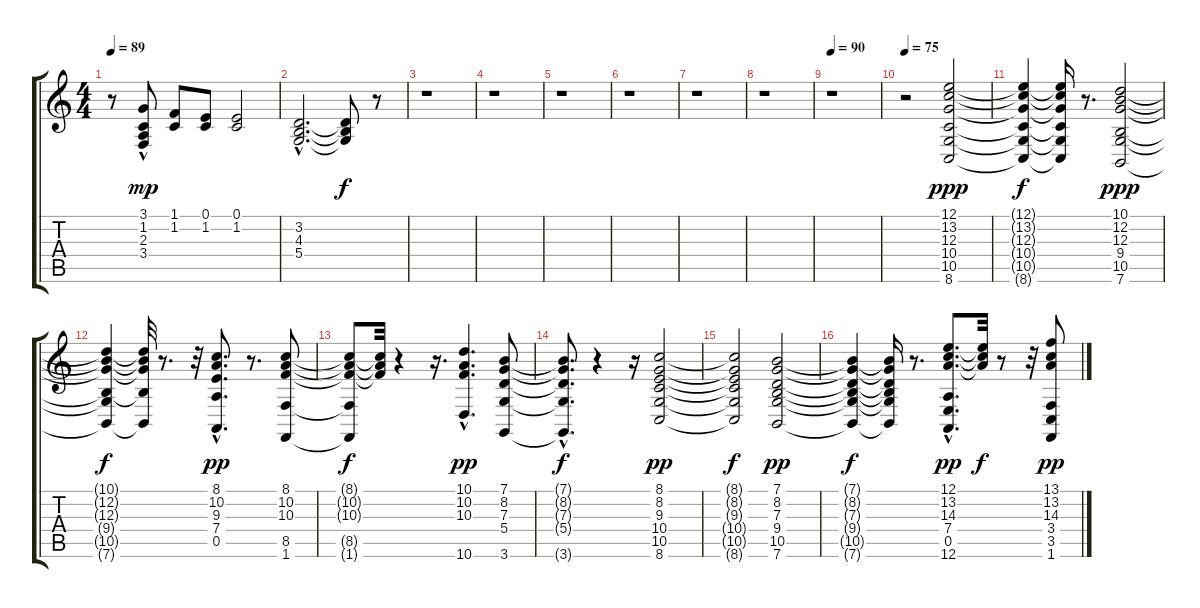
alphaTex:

\track "" {instrument brightacousticpiano}
\staff {score tabs}
\tuning (E4 B3 G3 D3 A2 E2) {hide}
\ts (4 4)
\tempo 89
\clef g2
\ks c
r.8{dy fff} (3.1 1.2 2.3 3.4{hac}).8{dy mp} (1.1 1.2).8 (0.1 1.2).8 (0.1 1.2).2 |
(3.2{hac} 4.3{hac} 5.4{hac}).2{d} (3.2{t} 4.3{t} 5.4{t}).8{dy f} r.8 |
r.1 |
r.1 |
r.1 |
r.1 |
r.1 |
r.1 |
\tempo 90
r.1 |
\tempo 75
r.2 (12.1 13.2 12.3 10.4 10.5 8.6).2{dy ppp} |
(12.1{t} 13.2{t} 12.3{t} 10.4{t} 10.5{t} 8.6{t}).4{dy f} (12.1{t} 13.2{t} 12.3{t} 10.4{t} 10.5{t} 8.6{t}).16 r.8{d} (10.1 12.2 12.3 9.4 10.5 7.6).2{dy ppp} |
(10.1{t} 12.2{t} 12.3{t} 9.4{t} 10.5{t} 7.6{t}).4{dy f} (10.1{t} 12.2{t} 12.3{t} 9.4{t} 7.6{t}).32 r.8{d} r.32 (8.1{hac} 10.2{hac} 9.3{hac} 7.4 0.5{hac}).8{d dy pp} r.8{d} (8.1 10.2 10.3 8.5 1.6).8 |
(8.1{t} 10.2{t} 10.3{t} 8.5{t} 1.6{t}).8{dy f} (8.1{t} 10.2{t} 10.3{t}).32 r.4 r.16{d} (10.1 10.2{hac} 10.3{hac} 10.6).4{d dy pp} (7.1 8.2 7.3 5.4 3.6).8 |
(7.1{hac t} 8.2{hac t} 7.3{hac t} 5.4{hac t} 3.6{hac t}).8{d dy f} r.4 r.16 (8.1 8.2 9.3 10.4 10.5 8.6).2{dy pp} |
(8.1{t} 8.2{t} 9.3{t} 10.4{t} 10.5{t} 8.6{t}).2{dy f} (7.1 8.2 7.3 9.4 10.5 7.6).2{dy pp} |
(7.1{t} 8.2{t} 7.3{t} 9.4{t} 10.5{t} 7.6{t}).4{dy f} (7.1{t} 8.2{t} 7.3{t} 9.4{t} 10.5{t} 7.6{t}).16 r.8{d} (12.1{hac} 13.2{hac} 14.3{hac} 7.4{hac} 0.5{hac} 12.6{hac}).8{d dy pp} (12.1{t} 13.2{t} 14.3{t}).32{dy f} r.8 r.32 (13.1 13.2 14.3 3.4 3.5 1.6).8{dy pp}
